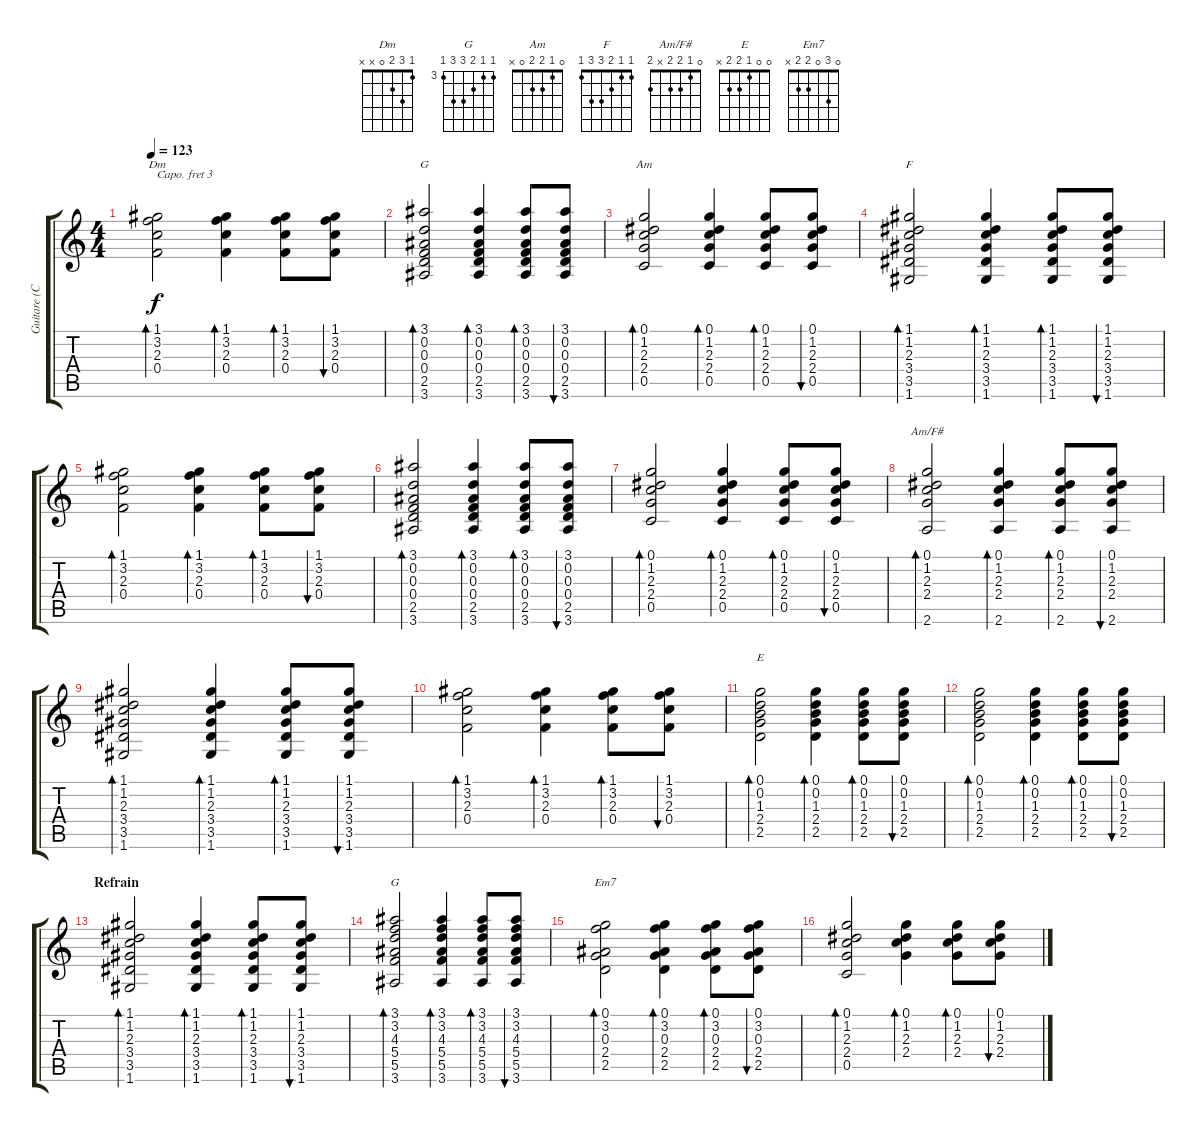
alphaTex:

\track ("Guitare (Capo 3)" "Guitare (C") {instrument acousticguitarsteel}
\staff {score tabs}
\capo 3
\tuning (E4 B3 G3 D3 A2 E2) {hide}
\chord ("Dm" 1 3 2 0 x x)
\chord ("G" 3 0 0 0 2 3)
\chord ("Am" 0 1 2 2 0 x)
\chord ("F" 1 1 2 3 3 1)
\chord ("Am/F#" 0 1 2 2 x 2)
\chord ("E" 0 0 1 2 2 x)
\chord ("G" 3 3 4 5 5 3) {firstfret 3}
\chord ("Em7" 0 3 0 2 2 x)
\ts (4 4)
\tempo 123
\clef g2
\ks c
(1.1 3.2 2.3 0.4).2{bd 120 ch "Dm" dy f} (1.1 3.2 2.3 0.4).4{bd 120} (1.1 3.2 2.3 0.4).8{bd 120} (1.1 3.2 2.3 0.4).8{bu 120} |
(3.1 0.2 0.3 0.4 2.5 3.6).2{bd 120 ch "G"} (3.1 0.2 0.3 0.4 2.5 3.6).4{bd 120} (3.1 0.2 0.3 0.4 2.5 3.6).8{bd 120} (3.1 0.2 0.3 0.4 2.5 3.6).8{bu 120} |
(0.1 1.2 2.3 2.4 0.5).2{bd 120 ch "Am"} (0.1 1.2 2.3 2.4 0.5).4{bd 120} (0.1 1.2 2.3 2.4 0.5).8{bd 120} (0.1 1.2 2.3 2.4 0.5).8{bu 120} |
(1.1 1.2 2.3 3.4 3.5 1.6).2{bd 120 ch "F"} (1.1 1.2 2.3 3.4 3.5 1.6).4{bd 120} (1.1 1.2 2.3 3.4 3.5 1.6).8{bd 120} (1.1 1.2 2.3 3.4 3.5 1.6).8{bu 120} |
(1.1 3.2 2.3 0.4).2{bd 120} (1.1 3.2 2.3 0.4).4{bd 120} (1.1 3.2 2.3 0.4).8{bd 120} (1.1 3.2 2.3 0.4).8{bu 120} |
(3.1 0.2 0.3 0.4 2.5 3.6).2{bd 120} (3.1 0.2 0.3 0.4 2.5 3.6).4{bd 120} (3.1 0.2 0.3 0.4 2.5 3.6).8{bd 120} (3.1 0.2 0.3 0.4 2.5 3.6).8{bu 120} |
(0.1 1.2 2.3 2.4 0.5).2{bd 120} (0.1 1.2 2.3 2.4 0.5).4{bd 120} (0.1 1.2 2.3 2.4 0.5).8{bd 120} (0.1 1.2 2.3 2.4 0.5).8{bu 120} |
(0.1 1.2 2.3 2.4 2.6).2{bd 120 ch "Am/F#"} (0.1 1.2 2.3 2.4 2.6).4{bd 120} (0.1 1.2 2.3 2.4 2.6).8{bd 120} (0.1 1.2 2.3 2.4 2.6).8{bu 120} |
(1.1 1.2 2.3 3.4 3.5 1.6).2{bd 120} (1.1 1.2 2.3 3.4 3.5 1.6).4{bd 120} (1.1 1.2 2.3 3.4 3.5 1.6).8{bd 120} (1.1 1.2 2.3 3.4 3.5 1.6).8{bu 120} |
(1.1 3.2 2.3 0.4).2{bd 120} (1.1 3.2 2.3 0.4).4{bd 120} (1.1 3.2 2.3 0.4).8{bd 120} (1.1 3.2 2.3 0.4).8{bu 120} |
(0.1 0.2 1.3 2.4 2.5).2{bd 120 ch "E"} (0.1 0.2 1.3 2.4 2.5).4{bd 120} (0.1 0.2 1.3 2.4 2.5).8{bd 120} (0.1 0.2 1.3 2.4 2.5).8{bu 120} |
(0.1 0.2 1.3 2.4 2.5).2{bd 120} (0.1 0.2 1.3 2.4 2.5).4{bd 120} (0.1 0.2 1.3 2.4 2.5).8{bd 120} (0.1 0.2 1.3 2.4 2.5).8{bu 120} |
\section ("" "Refrain")
(1.1 1.2 2.3 3.4 3.5 1.6).2{bd 120} (1.1 1.2 2.3 3.4 3.5 1.6).4{bd 120} (1.1 1.2 2.3 3.4 3.5 1.6).8{bd 120} (1.1 1.2 2.3 3.4 3.5 1.6).8{bu 120} |
(3.1 3.2 4.3 5.4 5.5 3.6).2{bd 120 ch "G"} (3.1 3.2 4.3 5.4 5.5 3.6).4{bd 120} (3.1 3.2 4.3 5.4 5.5 3.6).8{bd 120} (3.1 3.2 4.3 5.4 5.5 3.6).8{bu 120} |
(0.1 3.2 0.3 2.4 2.5).2{bd 120 ch "Em7"} (0.1 3.2 0.3 2.4 2.5).4{bd 120} (0.1 3.2 0.3 2.4 2.5).8{bd 120} (0.1 3.2 0.3 2.4 2.5).8{bu 120} |
(0.1 1.2 2.3 2.4 0.5).2{bd 120} (0.1 1.2 2.3 2.4).4{bd 120} (0.1 1.2 2.3 2.4).8{bd 120} (0.1 1.2 2.3 2.4).8{bu 120}
